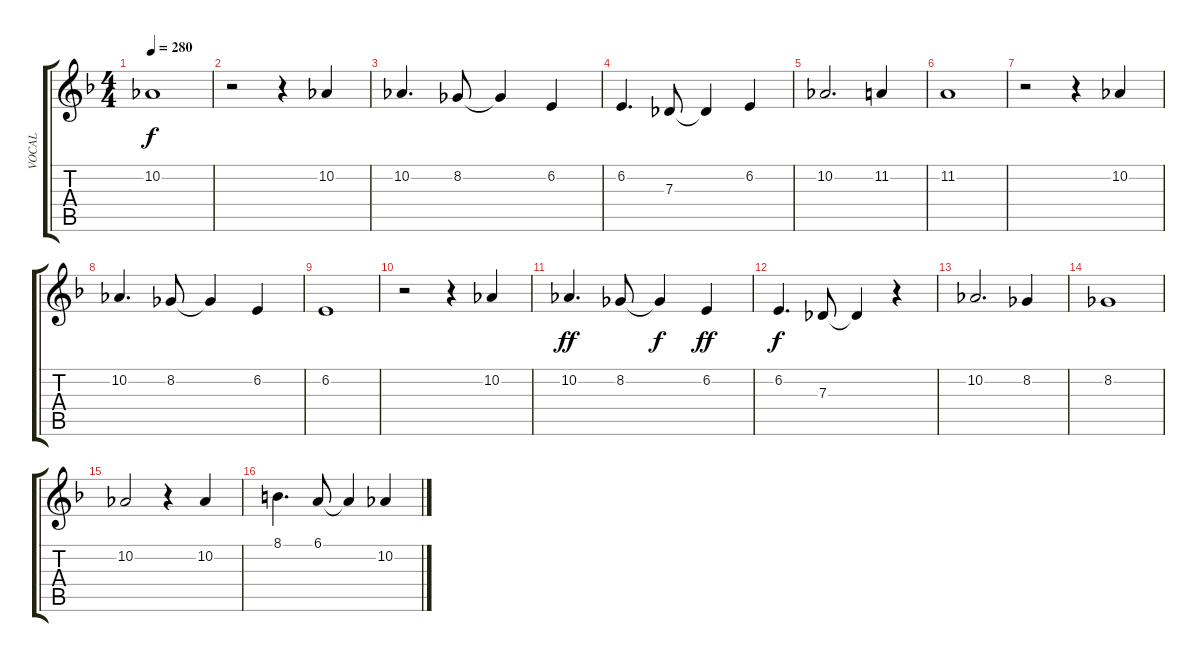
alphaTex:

\track ("VOCAL" "VOCAL") {instrument lead6voice bank 1}
\staff {score tabs}
\tuning (Eb4 Bb3 Gb3 Db3 Ab2 Eb2) {hide}
\ts (4 4)
\tempo 280
\clef g2
\ks dminor
10.2.1{dy f} |
r.2 r.4 10.2.4 |
10.2.4{d} 8.2.8 8.2{t}.4 6.2.4 |
6.2.4{d} 7.3.8 7.3{t}.4 6.2.4 |
10.2.2{d} 11.2.4 |
11.2.1 |
r.2 r.4 10.2.4 |
10.2.4{d} 8.2.8 8.2{t}.4 6.2.4 |
6.2.1 |
r.2 r.4 10.2.4 |
10.2.4{d dy ff} 8.2.8 8.2{t}.4{dy f} 6.2.4{dy ff} |
6.2.4{d dy f} 7.3.8 7.3{t}.4 r.4 |
10.2.2{d} 8.2.4 |
8.2.1 |
10.2.2 r.4 10.2.4 |
8.1.4{d} 6.1.8 6.1{t}.4 10.2.4
